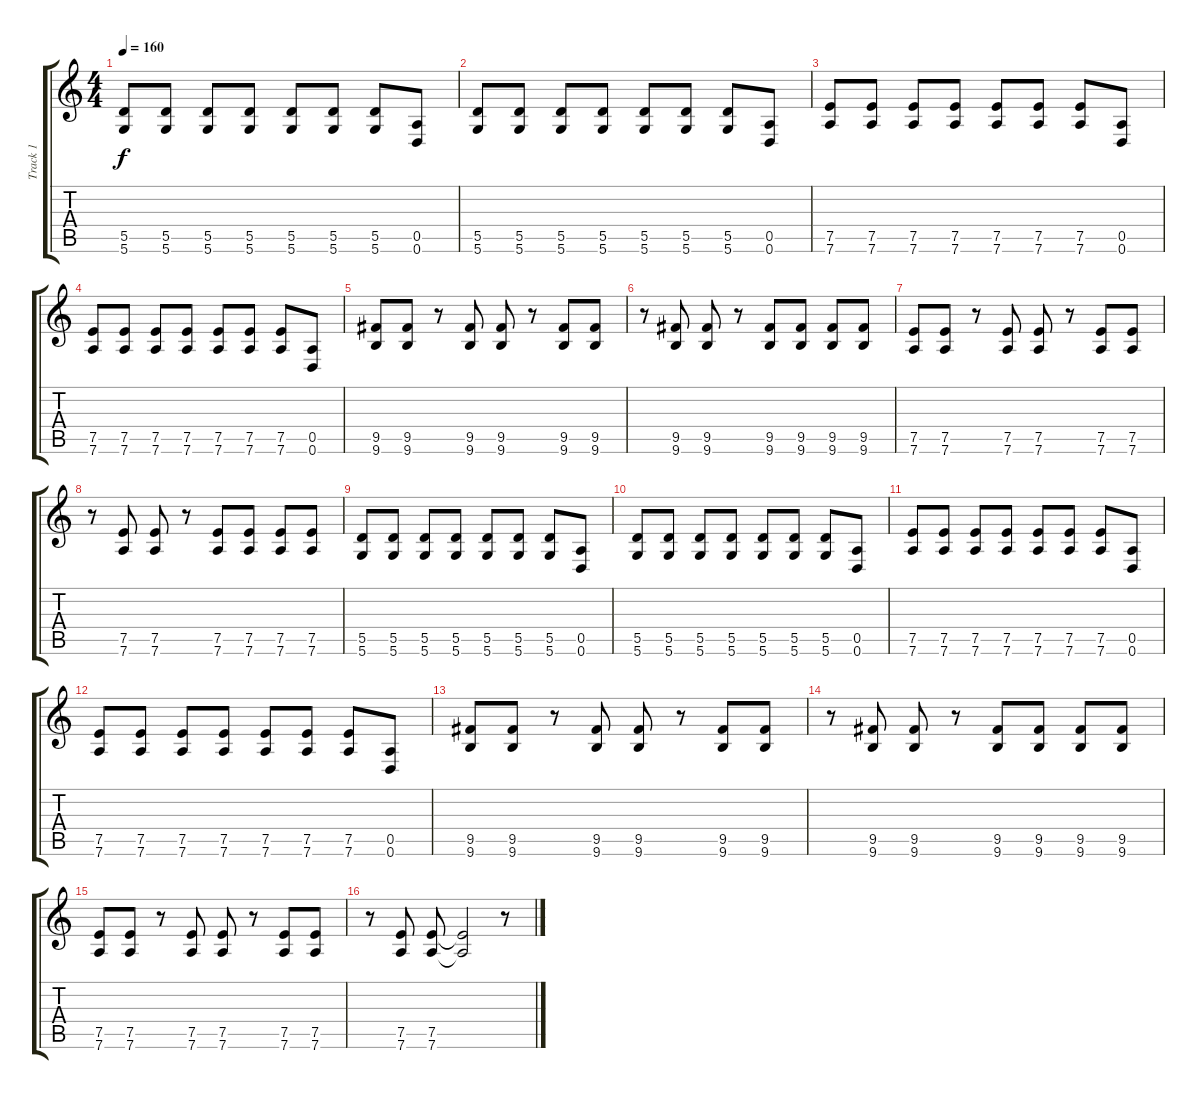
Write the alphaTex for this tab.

\track ("Track 1" "Track 1") {instrument distortionguitar}
\staff {score tabs}
\tuning (E4 B3 G3 D3 A2 D2) {hide}
\ts (4 4)
\tempo 160
\clef g2
\ks c
(5.5 5.6).8{dy f} (5.5 5.6).8 (5.5 5.6).8 (5.5 5.6).8 (5.5 5.6).8 (5.5 5.6).8 (5.5 5.6).8 (0.5 0.6).8 |
(5.5 5.6).8 (5.5 5.6).8 (5.5 5.6).8 (5.5 5.6).8 (5.5 5.6).8 (5.5 5.6).8 (5.5 5.6).8 (0.5 0.6).8 |
(7.5 7.6).8 (7.5 7.6).8 (7.5 7.6).8 (7.5 7.6).8 (7.5 7.6).8 (7.5 7.6).8 (7.5 7.6).8 (0.5 0.6).8 |
(7.5 7.6).8 (7.5 7.6).8 (7.5 7.6).8 (7.5 7.6).8 (7.5 7.6).8 (7.5 7.6).8 (7.5 7.6).8 (0.5 0.6).8 |
(9.5 9.6).8 (9.5 9.6).8 r.8 (9.5 9.6).8 (9.5 9.6).8 r.8 (9.5 9.6).8 (9.5 9.6).8 |
r.8 (9.5 9.6).8 (9.5 9.6).8 r.8 (9.5 9.6).8 (9.5 9.6).8 (9.5 9.6).8 (9.5 9.6).8 |
(7.5 7.6).8 (7.5 7.6).8 r.8 (7.5 7.6).8 (7.5 7.6).8 r.8 (7.5 7.6).8 (7.5 7.6).8 |
r.8 (7.5 7.6).8 (7.5 7.6).8 r.8 (7.5 7.6).8 (7.5 7.6).8 (7.5 7.6).8 (7.5 7.6).8 |
(5.5 5.6).8 (5.5 5.6).8 (5.5 5.6).8 (5.5 5.6).8 (5.5 5.6).8 (5.5 5.6).8 (5.5 5.6).8 (0.5 0.6).8 |
(5.5 5.6).8 (5.5 5.6).8 (5.5 5.6).8 (5.5 5.6).8 (5.5 5.6).8 (5.5 5.6).8 (5.5 5.6).8 (0.5 0.6).8 |
(7.5 7.6).8 (7.5 7.6).8 (7.5 7.6).8 (7.5 7.6).8 (7.5 7.6).8 (7.5 7.6).8 (7.5 7.6).8 (0.5 0.6).8 |
(7.5 7.6).8 (7.5 7.6).8 (7.5 7.6).8 (7.5 7.6).8 (7.5 7.6).8 (7.5 7.6).8 (7.5 7.6).8 (0.5 0.6).8 |
(9.5 9.6).8 (9.5 9.6).8 r.8 (9.5 9.6).8 (9.5 9.6).8 r.8 (9.5 9.6).8 (9.5 9.6).8 |
r.8 (9.5 9.6).8 (9.5 9.6).8 r.8 (9.5 9.6).8 (9.5 9.6).8 (9.5 9.6).8 (9.5 9.6).8 |
(7.5 7.6).8 (7.5 7.6).8 r.8 (7.5 7.6).8 (7.5 7.6).8 r.8 (7.5 7.6).8 (7.5 7.6).8 |
r.8 (7.5 7.6).8 (7.5 7.6).8 (7.5{t} 7.6{t}).2 r.8
